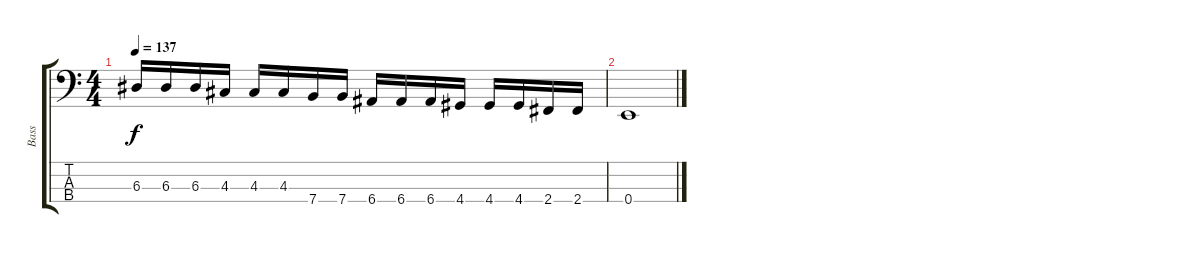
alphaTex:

\track ("Bass" "Bass") {instrument electricbassfinger}
\staff {score tabs}
\tuning (G2 D2 A1 E1) {hide}
\ts (4 4)
\tempo 137
\clef f4
\ks c
6.3.16{dy f} 6.3.16 6.3.16 4.3.16 4.3.16 4.3.16 7.4.16 7.4.16 6.4.16 6.4.16 6.4.16 4.4.16 4.4.16 4.4.16 2.4.16 2.4.16 |
0.4.1
